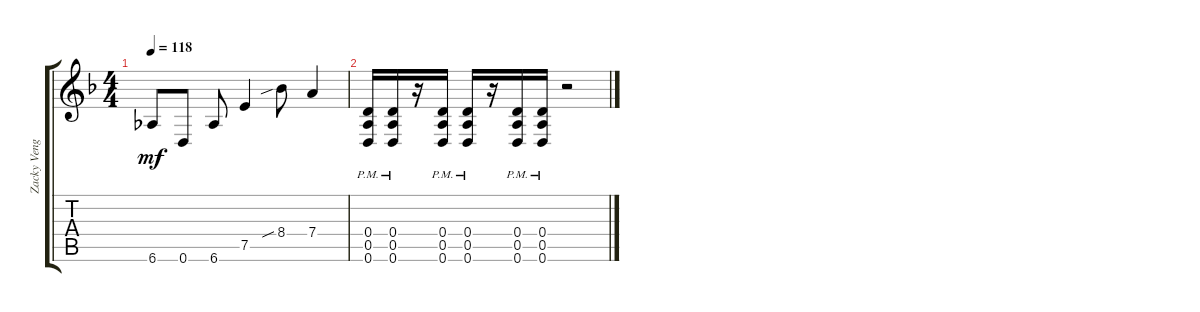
\track ("Zacky Vengeance" "Zacky Veng") {instrument distortionguitar}
\staff {score tabs}
\tuning (E4 B3 G3 D3 A2 D2) {hide}
\ts (4 4)
\tempo 118
\clef g2
\ks f
6.6{t}.8{dy mf} 0.6.8 6.6.8 7.5.4 8.4{sib}.8 7.4.4 |
(0.4{pm} 0.5{pm} 0.6{pm}).16 (0.4{pm} 0.5{pm} 0.6{pm}).16 r.16 (0.4{pm} 0.5{pm} 0.6{pm}).16 (0.4{pm} 0.5{pm} 0.6{pm}).16 r.16 (0.4{pm} 0.5{pm} 0.6{pm}).16 (0.4{pm} 0.5{pm} 0.6{pm}).16 r.2
